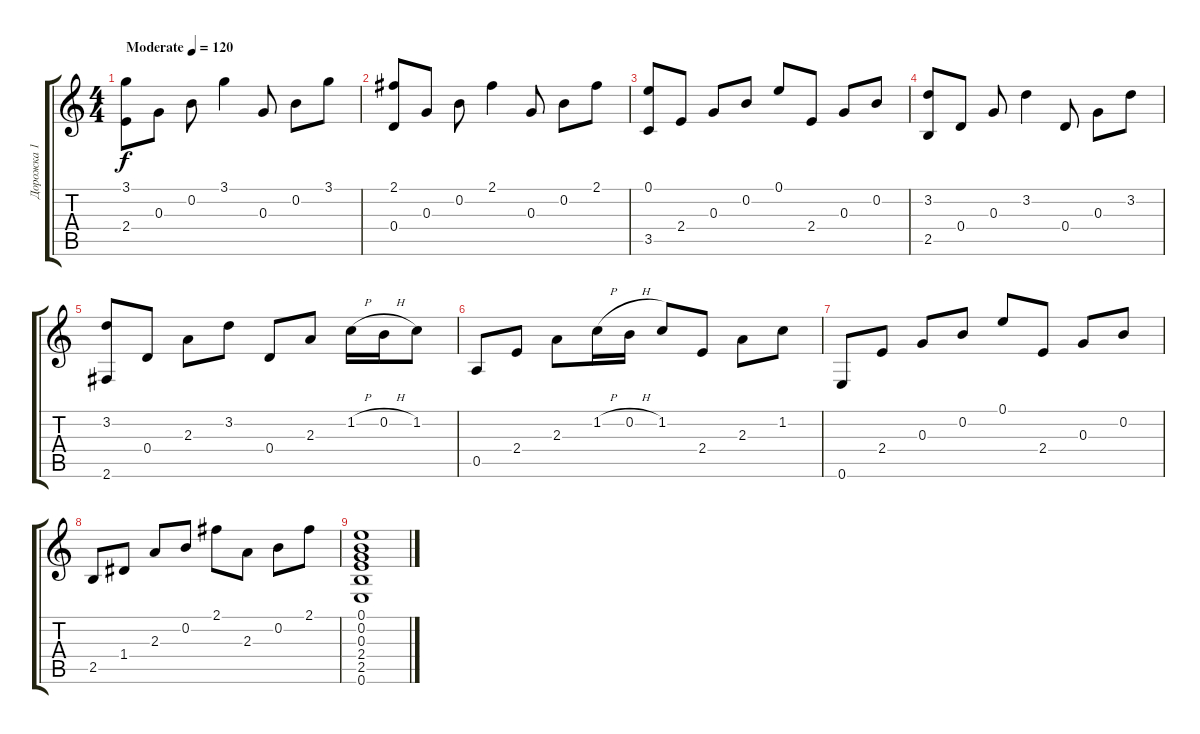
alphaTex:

\track ("Дорожка 1" "Дорожка 1") {instrument acousticguitarsteel}
\staff {score tabs}
\tuning (E4 B3 G3 D3 A2 E2) {hide}
\ts (4 4)
\tempo (120 "Moderate")
\clef g2
\ks c
(3.1 2.4).8{dy f instrument acousticguitarsteel} 0.3.8 0.2.8 3.1.4 0.3.8 0.2.8 3.1.8 |
(2.1 0.4).8 0.3.8 0.2.8 2.1.4 0.3.8 0.2.8 2.1.8 |
(0.1 3.5).8 2.4.8 0.3.8 0.2.8 0.1.8 2.4.8 0.3.8 0.2.8 |
(3.2 2.5).8 0.4.8 0.3.8 3.2.4 0.4.8 0.3.8 3.2.8 |
(3.2 2.6).8 0.4.8 2.3.8 3.2.8 0.4.8 2.3.8 1.2{h}.16 0.2{h}.16 1.2.8 |
0.5.8 2.4.8 2.3.8 1.2{h}.16 0.2{h}.16 1.2.8 2.4.8 2.3.8 1.2.8 |
0.6.8 2.4.8 0.3.8 0.2.8 0.1.8 2.4.8 0.3.8 0.2.8 |
2.5.8 1.4.8 2.3.8 0.2.8 2.1.8 2.3.8 0.2.8 2.1.8 |
(0.1 0.2 0.3 2.4 2.5 0.6).1
